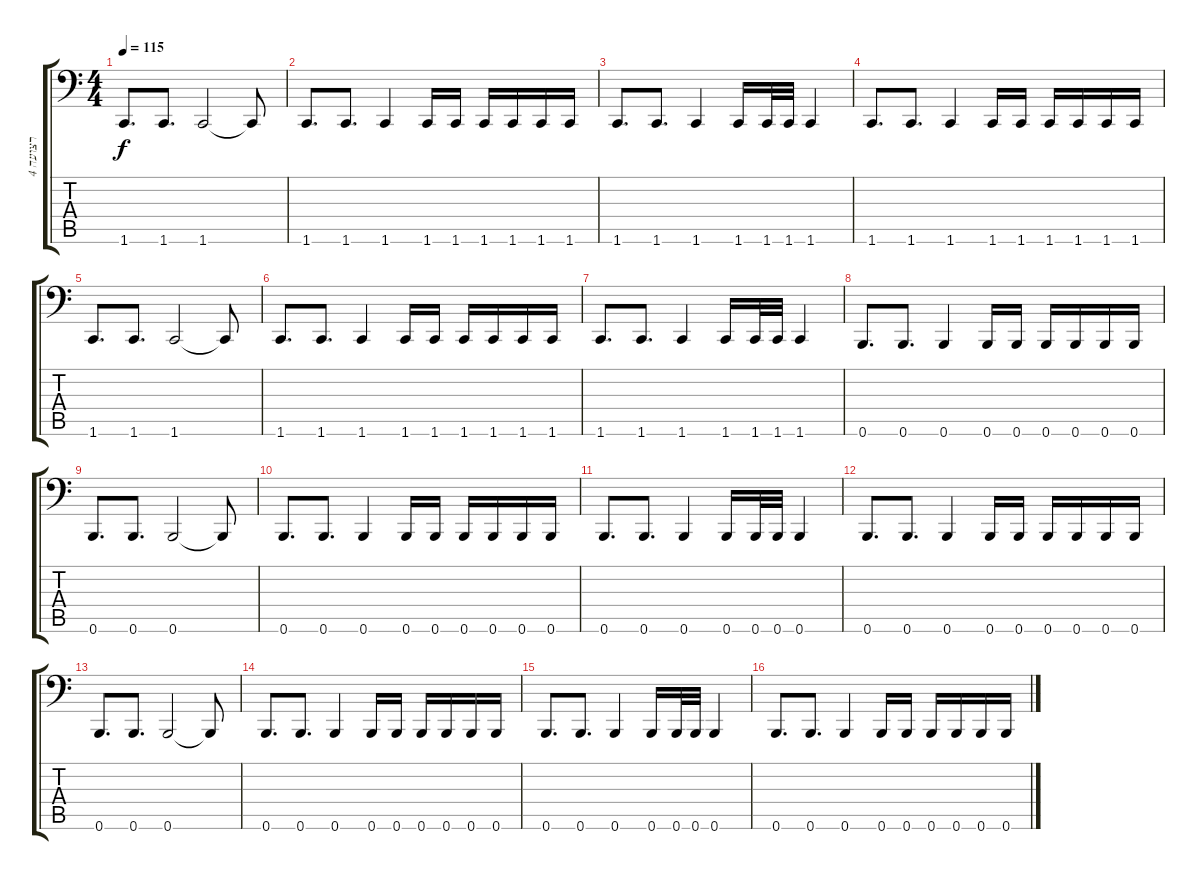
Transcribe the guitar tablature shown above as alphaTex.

\track ("רצועה 4" "רצועה 4") {instrument electricbasspick}
\staff {score tabs}
\tuning (Db3 Ab2 E2 B1 Gb1 B0) {hide}
\ts (4 4)
\tempo 115
\clef f4
\ks c
1.6.8{d dy f} 1.6.8{d} 1.6.2 1.6{t}.8 |
1.6.8{d} 1.6.8{d} 1.6.4 1.6.16 1.6.16 1.6.16 1.6.16 1.6.16 1.6.16 |
1.6.8{d} 1.6.8{d} 1.6.4 1.6.16 1.6.32 1.6.32 1.6.4 |
1.6.8{d} 1.6.8{d} 1.6.4 1.6.16 1.6.16 1.6.16 1.6.16 1.6.16 1.6.16 |
1.6.8{d} 1.6.8{d} 1.6.2 1.6{t}.8 |
1.6.8{d} 1.6.8{d} 1.6.4 1.6.16 1.6.16 1.6.16 1.6.16 1.6.16 1.6.16 |
1.6.8{d} 1.6.8{d} 1.6.4 1.6.16 1.6.32 1.6.32 1.6.4 |
0.6.8{d} 0.6.8{d} 0.6.4 0.6.16 0.6.16 0.6.16 0.6.16 0.6.16 0.6.16 |
0.6.8{d} 0.6.8{d} 0.6.2 0.6{t}.8 |
0.6.8{d} 0.6.8{d} 0.6.4 0.6.16 0.6.16 0.6.16 0.6.16 0.6.16 0.6.16 |
0.6.8{d} 0.6.8{d} 0.6.4 0.6.16 0.6.32 0.6.32 0.6.4 |
0.6.8{d} 0.6.8{d} 0.6.4 0.6.16 0.6.16 0.6.16 0.6.16 0.6.16 0.6.16 |
0.6.8{d} 0.6.8{d} 0.6.2 0.6{t}.8 |
0.6.8{d} 0.6.8{d} 0.6.4 0.6.16 0.6.16 0.6.16 0.6.16 0.6.16 0.6.16 |
0.6.8{d} 0.6.8{d} 0.6.4 0.6.16 0.6.32 0.6.32 0.6.4 |
0.6.8{d} 0.6.8{d} 0.6.4 0.6.16 0.6.16 0.6.16 0.6.16 0.6.16 0.6.16
